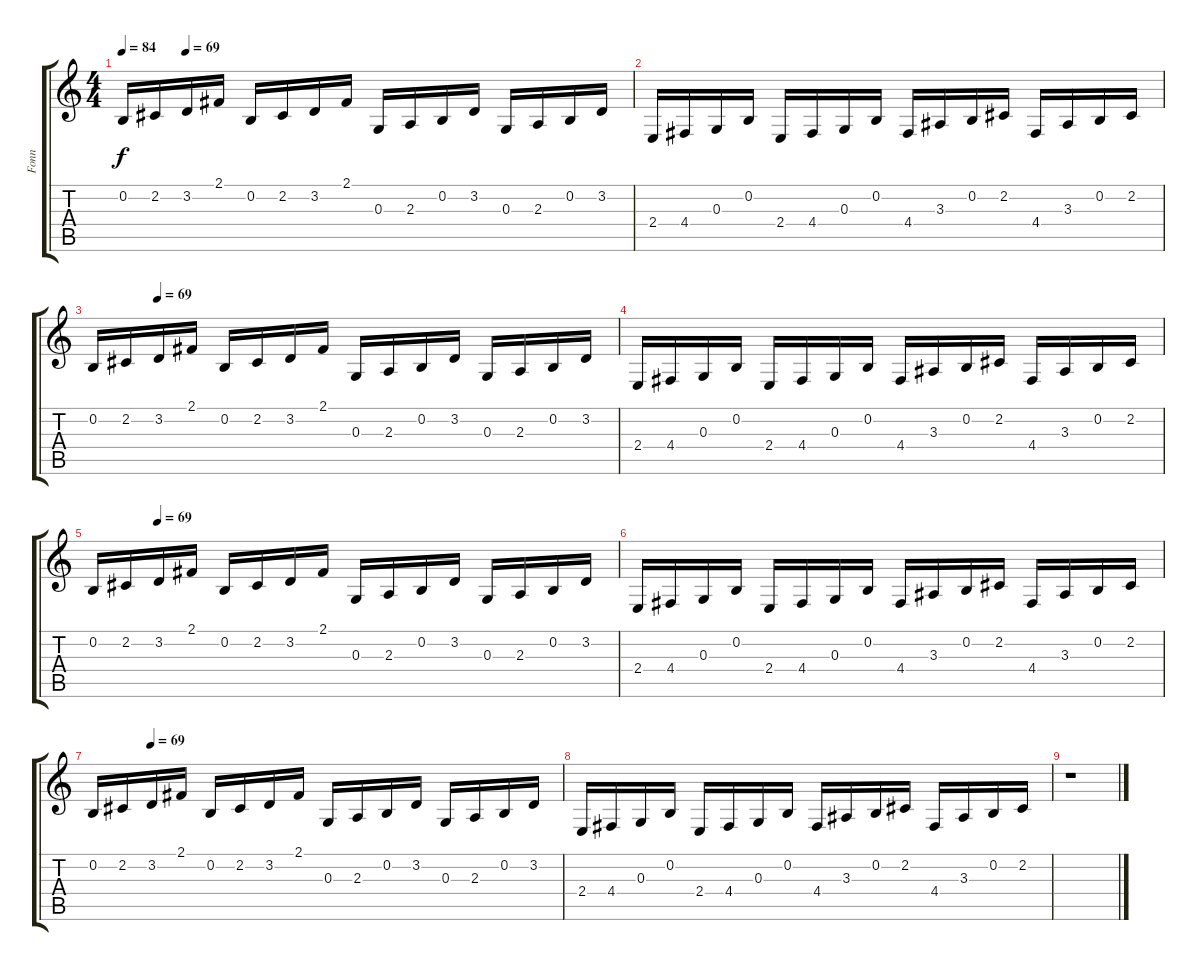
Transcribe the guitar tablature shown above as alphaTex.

\track ("Fonn" "Fonn") {instrument pizzicatostrings}
\staff {score tabs}
\tuning (E4 B3 G3 D3 A2 E2) {hide}
\ts (4 4)
\tempo 84
\tempo (69 0.125)
\tempo 84
\clef g2
\ks c
0.2.16{dy f instrument pizzicatostrings} 2.2.16 3.2.16 2.1.16 0.2.16 2.2.16 3.2.16 2.1.16 0.3.16 2.3.16 0.2.16 3.2.16 0.3.16 2.3.16 0.2.16 3.2.16 |
2.4.16 4.4.16 0.3.16 0.2.16 2.4.16 4.4.16 0.3.16 0.2.16 4.4.16 3.3.16 0.2.16 2.2.16 4.4.16 3.3.16 0.2.16 2.2.16 |
\tempo (69 0.125)
0.2.16 2.2.16 3.2.16 2.1.16 0.2.16 2.2.16 3.2.16 2.1.16 0.3.16 2.3.16 0.2.16 3.2.16 0.3.16 2.3.16 0.2.16 3.2.16 |
2.4.16 4.4.16 0.3.16 0.2.16 2.4.16 4.4.16 0.3.16 0.2.16 4.4.16 3.3.16 0.2.16 2.2.16 4.4.16 3.3.16 0.2.16 2.2.16 |
\tempo (69 0.125)
0.2.16 2.2.16 3.2.16 2.1.16 0.2.16 2.2.16 3.2.16 2.1.16 0.3.16 2.3.16 0.2.16 3.2.16 0.3.16 2.3.16 0.2.16 3.2.16 |
2.4.16 4.4.16 0.3.16 0.2.16 2.4.16 4.4.16 0.3.16 0.2.16 4.4.16 3.3.16 0.2.16 2.2.16 4.4.16 3.3.16 0.2.16 2.2.16 |
\tempo (69 0.125)
0.2.16 2.2.16 3.2.16 2.1.16 0.2.16 2.2.16 3.2.16 2.1.16 0.3.16 2.3.16 0.2.16 3.2.16 0.3.16 2.3.16 0.2.16 3.2.16 |
2.4.16 4.4.16 0.3.16 0.2.16 2.4.16 4.4.16 0.3.16 0.2.16 4.4.16 3.3.16 0.2.16 2.2.16 4.4.16 3.3.16 0.2.16 2.2.16 |
r.1
